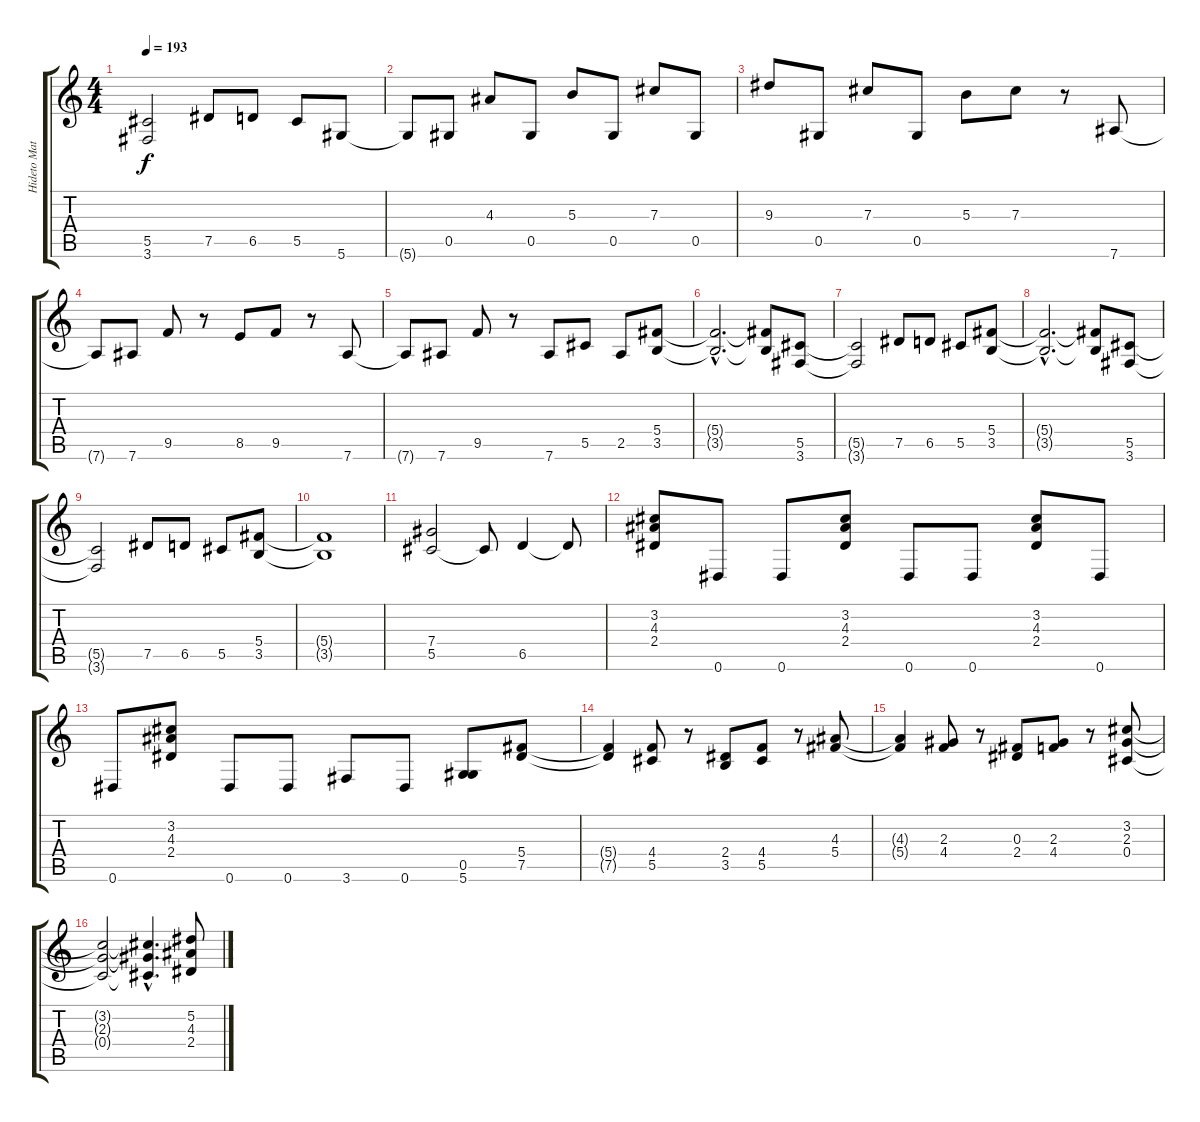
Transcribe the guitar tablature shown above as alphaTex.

\track ("Hideto Matsumoto (Hide)" "Hideto Mat") {instrument distortionguitar}
\staff {score tabs}
\tuning (Eb4 Bb3 Gb3 Db3 Ab2 Eb2) {hide}
\ts (4 4)
\tempo 193
\clef g2
\ks c
(5.5{t} 3.6{t}).2{dy f} 7.5.8 6.5.8 5.5.8 5.6.8 |
5.6{t}.8 0.5.8 4.3.8 0.5.8 5.3.8 0.5.8 7.3.8 0.5.8 |
9.3.8 0.5.8 7.3.8 0.5.8 5.3.8 7.3.8 r.8 7.6.8 |
7.6{t}.8 7.6.8 9.5.8 r.8 8.5.8 9.5.8 r.8 7.6.8 |
7.6{t}.8 7.6.8 9.5.8 r.8 7.6.8 5.5.8 2.5.8 (5.4 3.5).8 |
(5.4{hac t} 3.5{hac t}).2{d} (5.4{t} 3.5{t}).8 (5.5 3.6).8 |
(5.5{t} 3.6{t}).2 7.5.8 6.5.8 5.5.8 (5.4 3.5).8 |
(5.4{hac t} 3.5{hac t}).2{d} (5.4{t} 3.5{t}).8 (5.5 3.6).8 |
(5.5{t} 3.6{t}).2 7.5.8 6.5.8 5.5.8 (5.4 3.5).8 |
(5.4{t} 3.5{t}).1 |
(7.4 5.5).2 5.5{t}.8 6.5.4 6.5{t}.8 |
(3.2 4.3 2.4).8 0.6.8 0.6.8 (3.2 4.3 2.4).8 0.6.8 0.6.8 (3.2 4.3 2.4).8 0.6.8 |
0.6.8 (3.2 4.3 2.4).8 0.6.8 0.6.8 3.6.8 0.6.8 (0.5 5.6).8 (5.4 7.5).8 |
(5.4{t} 7.5{t}).4 (4.4 5.5).8 r.8 (2.4 3.5).8 (4.4 5.5).8 r.8 (4.3 5.4).8 |
(4.3{t} 5.4{t}).4 (2.3 4.4).8 r.8 (0.3 2.4).8 (2.3 4.4).8 r.8 (3.2 2.3 0.4).8 |
(3.2{t} 2.3{t} 0.4{t}).2 (3.2{hac t} 2.3{hac t} 0.4{hac t}).4{d} (5.2 4.3 2.4).8
